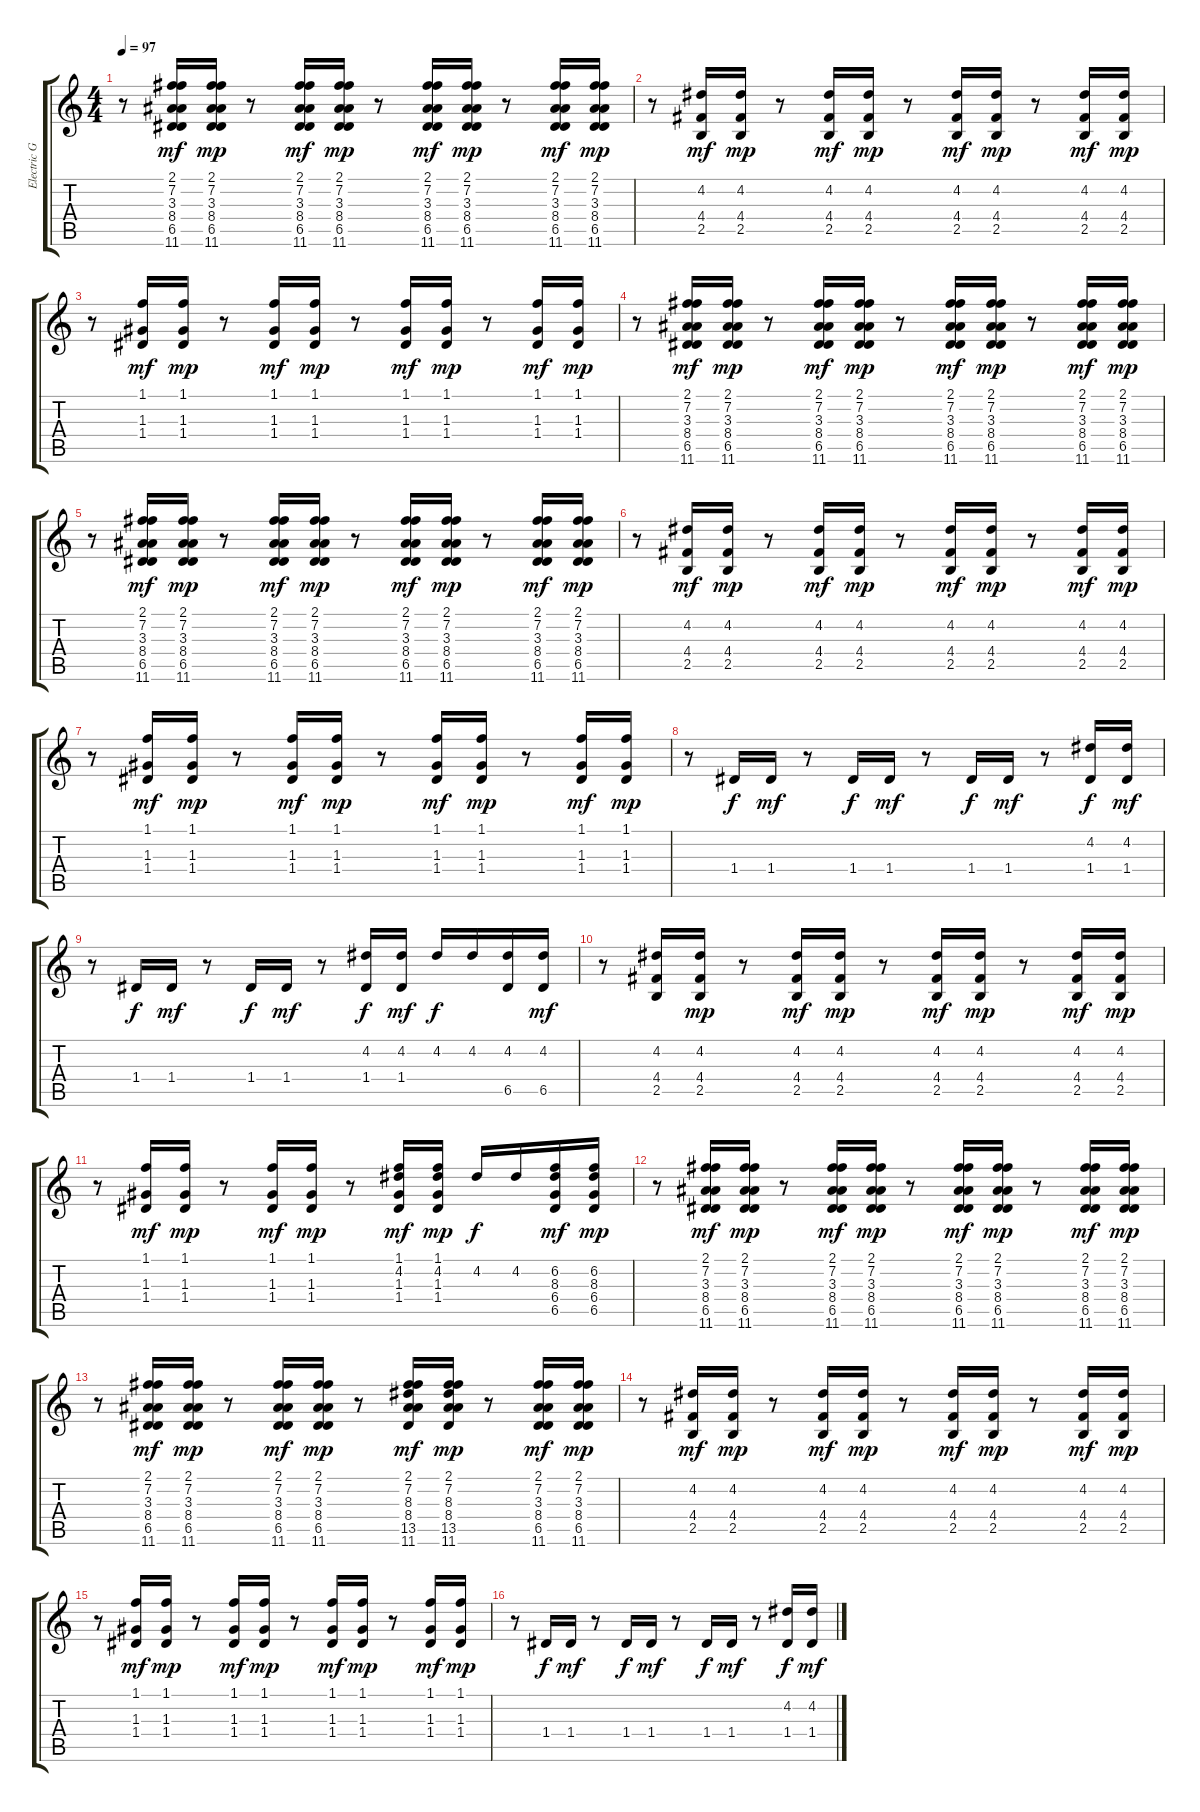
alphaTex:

\track ("Electric Guitar (muted)" "Electric G") {instrument electricguitarmuted}
\staff {score tabs}
\tuning (E4 B3 G3 D3 A2 E2) {hide}
\ts (4 4)
\tempo 97
\clef g2
\ks c
r.8{dy mp} (2.1 7.2 3.3 8.4 6.5 11.6).16{dy mf} (2.1 7.2 3.3 8.4 6.5 11.6).16{dy mp} r.8 (2.1 7.2 3.3 8.4 6.5 11.6).16{dy mf} (2.1 7.2 3.3 8.4 6.5 11.6).16{dy mp} r.8 (2.1 7.2 3.3 8.4 6.5 11.6).16{dy mf} (2.1 7.2 3.3 8.4 6.5 11.6).16{dy mp} r.8 (2.1 7.2 3.3 8.4 6.5 11.6).16{dy mf} (2.1 7.2 3.3 8.4 6.5 11.6).16{dy mp} |
r.8 (4.2 4.4 2.5).16{dy mf} (4.2 4.4 2.5).16{dy mp} r.8 (4.2 4.4 2.5).16{dy mf} (4.2 4.4 2.5).16{dy mp} r.8 (4.2 4.4 2.5).16{dy mf} (4.2 4.4 2.5).16{dy mp} r.8 (4.2 4.4 2.5).16{dy mf} (4.2 4.4 2.5).16{dy mp} |
r.8 (1.1 1.3 1.4).16{dy mf} (1.1 1.3 1.4).16{dy mp} r.8 (1.1 1.3 1.4).16{dy mf} (1.1 1.3 1.4).16{dy mp} r.8 (1.1 1.3 1.4).16{dy mf} (1.1 1.3 1.4).16{dy mp} r.8 (1.1 1.3 1.4).16{dy mf} (1.1 1.3 1.4).16{dy mp} |
r.8 (2.1 7.2 3.3 8.4 6.5 11.6).16{dy mf} (2.1 7.2 3.3 8.4 6.5 11.6).16{dy mp} r.8 (2.1 7.2 3.3 8.4 6.5 11.6).16{dy mf} (2.1 7.2 3.3 8.4 6.5 11.6).16{dy mp} r.8 (2.1 7.2 3.3 8.4 6.5 11.6).16{dy mf} (2.1 7.2 3.3 8.4 6.5 11.6).16{dy mp} r.8 (2.1 7.2 3.3 8.4 6.5 11.6).16{dy mf} (2.1 7.2 3.3 8.4 6.5 11.6).16{dy mp} |
r.8 (2.1 7.2 3.3 8.4 6.5 11.6).16{dy mf} (2.1 7.2 3.3 8.4 6.5 11.6).16{dy mp} r.8 (2.1 7.2 3.3 8.4 6.5 11.6).16{dy mf} (2.1 7.2 3.3 8.4 6.5 11.6).16{dy mp} r.8 (2.1 7.2 3.3 8.4 6.5 11.6).16{dy mf} (2.1 7.2 3.3 8.4 6.5 11.6).16{dy mp} r.8 (2.1 7.2 3.3 8.4 6.5 11.6).16{dy mf} (2.1 7.2 3.3 8.4 6.5 11.6).16{dy mp} |
r.8 (4.2 4.4 2.5).16{dy mf} (4.2 4.4 2.5).16{dy mp} r.8 (4.2 4.4 2.5).16{dy mf} (4.2 4.4 2.5).16{dy mp} r.8 (4.2 4.4 2.5).16{dy mf} (4.2 4.4 2.5).16{dy mp} r.8 (4.2 4.4 2.5).16{dy mf} (4.2 4.4 2.5).16{dy mp} |
r.8 (1.1 1.3 1.4).16{dy mf} (1.1 1.3 1.4).16{dy mp} r.8 (1.1 1.3 1.4).16{dy mf} (1.1 1.3 1.4).16{dy mp} r.8 (1.1 1.3 1.4).16{dy mf} (1.1 1.3 1.4).16{dy mp} r.8 (1.1 1.3 1.4).16{dy mf} (1.1 1.3 1.4).16{dy mp} |
r.8 1.4.16{dy f} 1.4.16{dy mf} r.8 1.4.16{dy f} 1.4.16{dy mf} r.8 1.4.16{dy f} 1.4.16{dy mf} r.8 (4.2 1.4).16{dy f} (4.2 1.4).16{dy mf} |
r.8 1.4.16{dy f} 1.4.16{dy mf} r.8 1.4.16{dy f} 1.4.16{dy mf} r.8 (4.2 1.4).16{dy f} (4.2 1.4).16{dy mf} 4.2.16{dy f} 4.2.16 (4.2 6.5).16 (4.2 6.5).16{dy mf} |
r.8 (4.2 4.4 2.5).16 (4.2 4.4 2.5).16{dy mp} r.8 (4.2 4.4 2.5).16{dy mf} (4.2 4.4 2.5).16{dy mp} r.8 (4.2 4.4 2.5).16{dy mf} (4.2 4.4 2.5).16{dy mp} r.8 (4.2 4.4 2.5).16{dy mf} (4.2 4.4 2.5).16{dy mp} |
r.8 (1.1 1.3 1.4).16{dy mf} (1.1 1.3 1.4).16{dy mp} r.8 (1.1 1.3 1.4).16{dy mf} (1.1 1.3 1.4).16{dy mp} r.8 (1.1 4.2 1.3 1.4).16{dy mf} (1.1 4.2 1.3 1.4).16{dy mp} 4.2.16{dy f} 4.2.16 (6.2 8.3 6.4 6.5).16{dy mf} (6.2 8.3 6.4 6.5).16{dy mp} |
r.8 (2.1 7.2 3.3 8.4 6.5 11.6).16{dy mf} (2.1 7.2 3.3 8.4 6.5 11.6).16{dy mp} r.8 (2.1 7.2 3.3 8.4 6.5 11.6).16{dy mf} (2.1 7.2 3.3 8.4 6.5 11.6).16{dy mp} r.8 (2.1 7.2 3.3 8.4 6.5 11.6).16{dy mf} (2.1 7.2 3.3 8.4 6.5 11.6).16{dy mp} r.8 (2.1 7.2 3.3 8.4 6.5 11.6).16{dy mf} (2.1 7.2 3.3 8.4 6.5 11.6).16{dy mp} |
r.8 (2.1 7.2 3.3 8.4 6.5 11.6).16{dy mf} (2.1 7.2 3.3 8.4 6.5 11.6).16{dy mp} r.8 (2.1 7.2 3.3 8.4 6.5 11.6).16{dy mf} (2.1 7.2 3.3 8.4 6.5 11.6).16{dy mp} r.8 (2.1 7.2 8.3 8.4 13.5 11.6).16{dy mf} (2.1 7.2 8.3 8.4 13.5 11.6).16{dy mp} r.8 (2.1 7.2 3.3 8.4 6.5 11.6).16{dy mf} (2.1 7.2 3.3 8.4 6.5 11.6).16{dy mp} |
r.8 (4.2 4.4 2.5).16{dy mf} (4.2 4.4 2.5).16{dy mp} r.8 (4.2 4.4 2.5).16{dy mf} (4.2 4.4 2.5).16{dy mp} r.8 (4.2 4.4 2.5).16{dy mf} (4.2 4.4 2.5).16{dy mp} r.8 (4.2 4.4 2.5).16{dy mf} (4.2 4.4 2.5).16{dy mp} |
r.8 (1.1 1.3 1.4).16{dy mf} (1.1 1.3 1.4).16{dy mp} r.8 (1.1 1.3 1.4).16{dy mf} (1.1 1.3 1.4).16{dy mp} r.8 (1.1 1.3 1.4).16{dy mf} (1.1 1.3 1.4).16{dy mp} r.8 (1.1 1.3 1.4).16{dy mf} (1.1 1.3 1.4).16{dy mp} |
r.8 1.4.16{dy f} 1.4.16{dy mf} r.8 1.4.16{dy f} 1.4.16{dy mf} r.8 1.4.16{dy f} 1.4.16{dy mf} r.8 (4.2 1.4).16{dy f} (4.2 1.4).16{dy mf}
